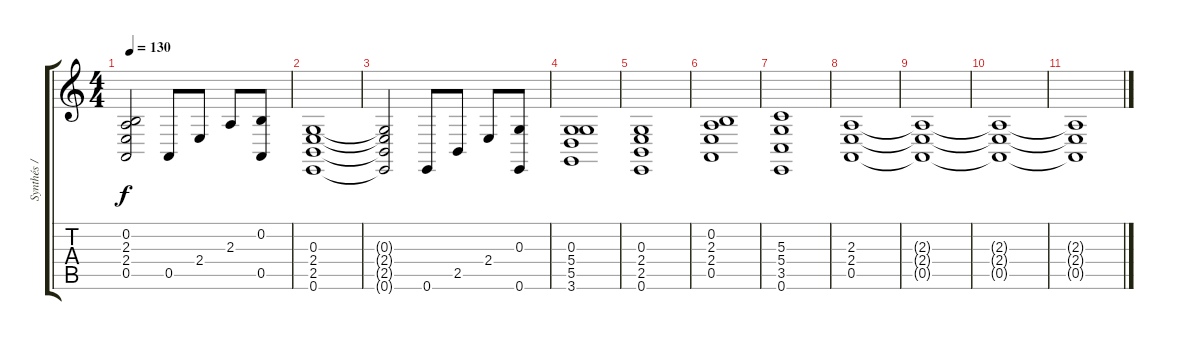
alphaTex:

\track ("Synthés / Guitare Outro (DD)" "Synthés / ") {instrument pad7halo}
\staff {score tabs}
\tuning (E4 B3 G3 D3 A2 E2) {hide}
\ts (4 4)
\tempo 130
\clef g2
\ks c
(0.2{t} 2.3{t} 2.4{t} 0.5{t}).2{dy f} 0.5.8 2.4.8 2.3.8 (0.2 0.5).8 |
(0.3 2.4 2.5 0.6).1 |
(0.3{t} 2.4{t} 2.5{t} 0.6{t}).2 0.6.8 2.5.8 2.4.8 (0.3 0.6).8 |
(0.3 5.4 5.5 3.6).1 |
(0.3 2.4 2.5 0.6).1 |
(0.2 2.3 2.4 0.5).1 |
(5.3 5.4 3.5 0.6).1{volume 0} |
(2.3 2.4 0.5).1 |
(2.3{t} 2.4{t} 0.5{t}).1 |
(2.3{t} 2.4{t} 0.5{t}).1 |
(2.3{t} 2.4{t} 0.5{t}).1
